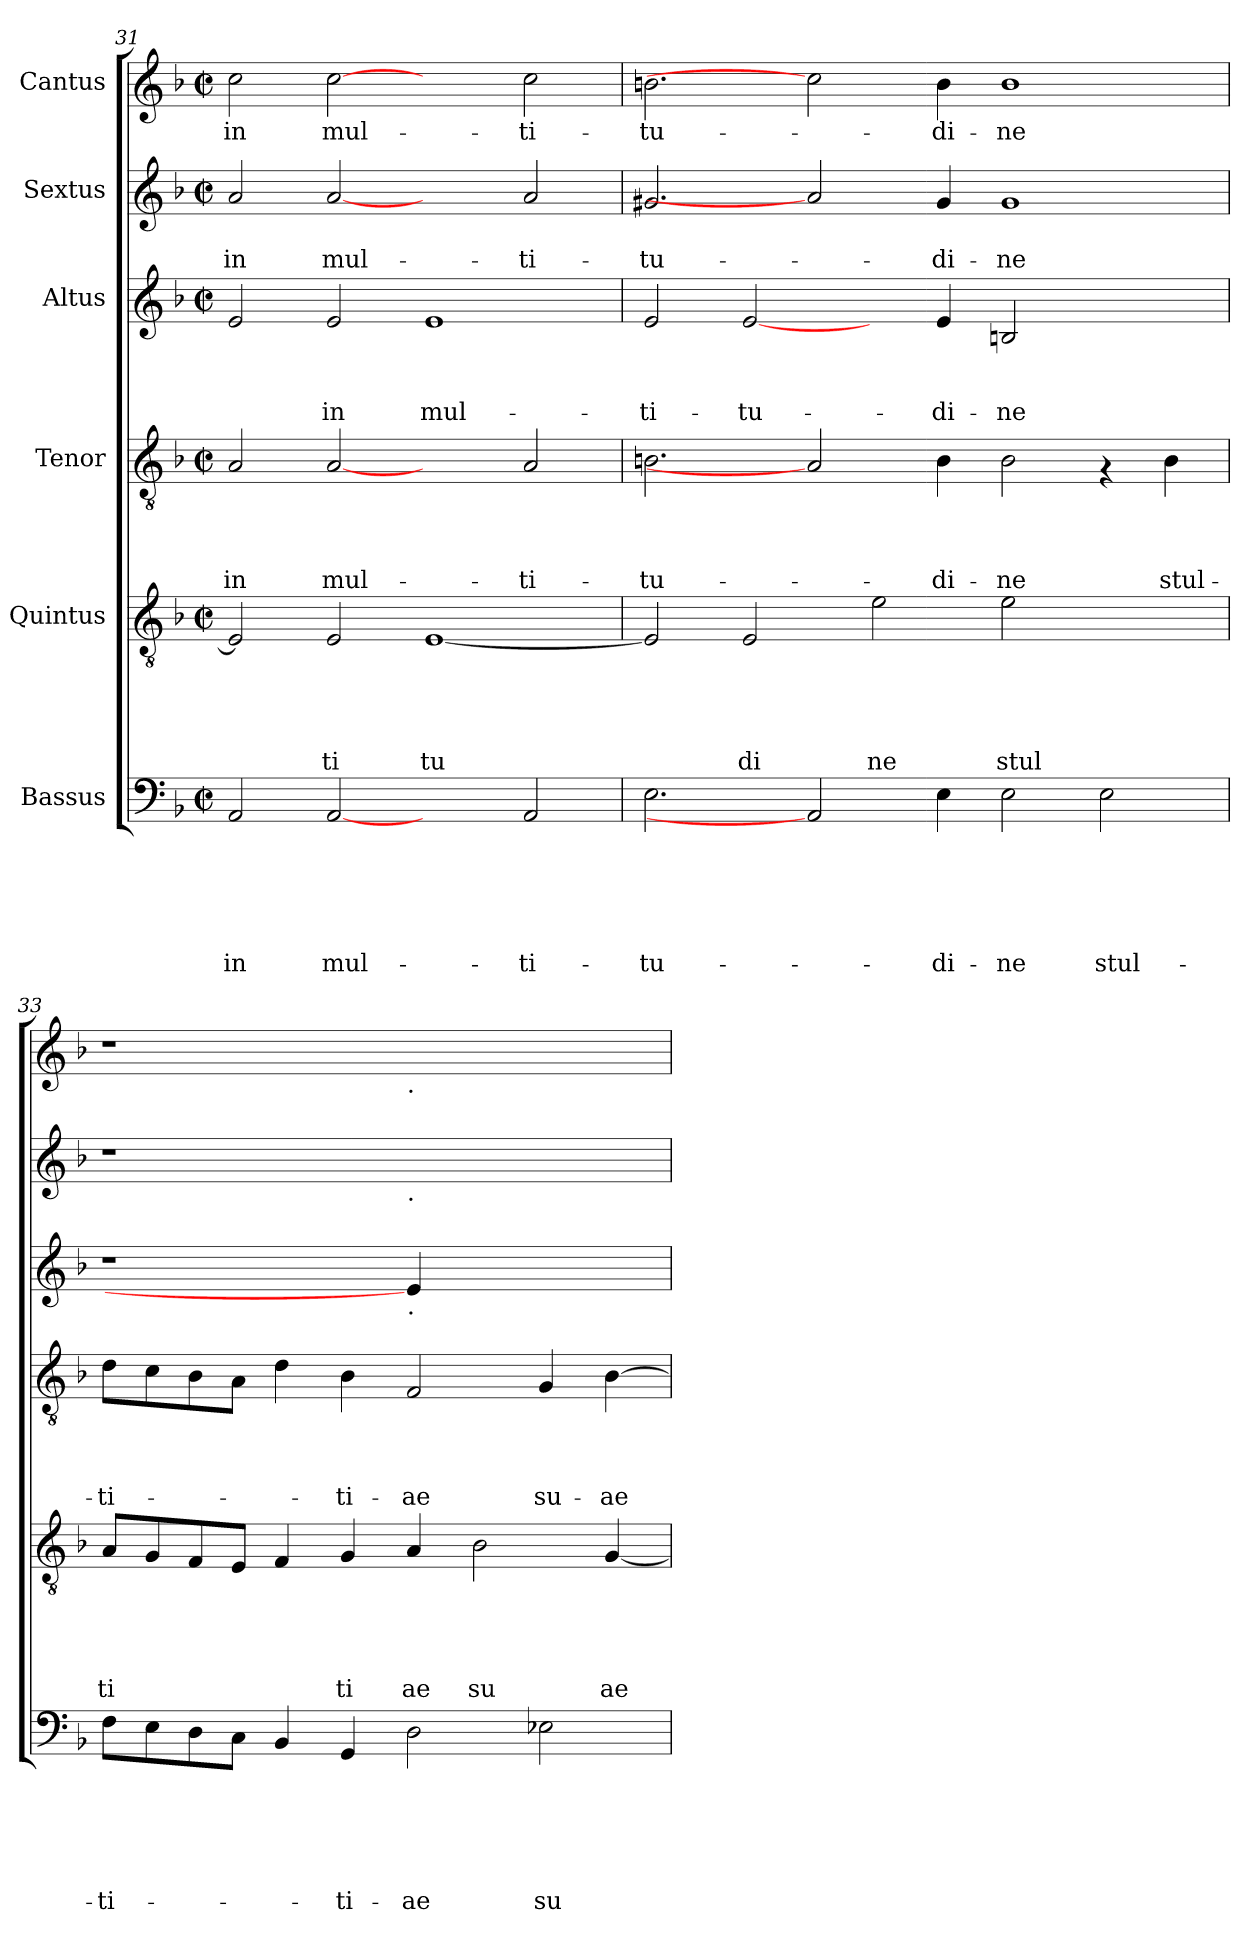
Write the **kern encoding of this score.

**kern	**text	**text	**text	**text	**text	**text	**kern	**text	**text	**text	**text	**text	**kern	**text	**text	**text	**text	**kern	**text	**text	**text	**kern	**text	**text	**kern	**text
*part6	*part6	*part6	*part6	*part6	*part6	*part6	*part5	*part5	*part5	*part5	*part5	*part5	*part4	*part4	*part4	*part4	*part4	*part3	*part3	*part3	*part3	*part2	*part2	*part2	*part1	*part1
*staff6	*staff6	*staff6	*staff6	*staff6	*staff6	*staff6	*staff5	*staff5	*staff5	*staff5	*staff5	*staff5	*staff4	*staff4	*staff4	*staff4	*staff4	*staff3	*staff3	*staff3	*staff3	*staff2	*staff2	*staff2	*staff1	*staff1
*I"Bassus	*	*	*	*	*	*	*I"Quintus	*	*	*	*	*	*I"Tenor	*	*	*	*	*I"Altus	*	*	*	*I"Sextus	*	*	*I"Cantus	*
*clefF4	*	*	*	*	*	*	*clefGv2	*	*	*	*	*	*clefGv2	*	*	*	*	*clefG2	*	*	*	*clefG2	*	*	*clefG2	*
*k[b-]	*	*	*	*	*	*	*k[b-]	*	*	*	*	*	*k[b-]	*	*	*	*	*k[b-]	*	*	*	*k[b-]	*	*	*k[b-]	*
*F:	*	*	*	*	*	*	*F:	*	*	*	*	*	*F:	*	*	*	*	*F:	*	*	*	*F:	*	*	*F:	*
*M2/2	*	*	*	*	*	*	*M2/2	*	*	*	*	*	*M2/2	*	*	*	*	*M2/2	*	*	*	*M2/2	*	*	*M2/2	*
*met(c|)	*	*	*	*	*	*	*met(c|)	*	*	*	*	*	*met(c|)	*	*	*	*	*met(c|)	*	*	*	*met(c|)	*	*	*met(c|)	*
=31	=31	=31	=31	=31	=31	=31	=31	=31	=31	=31	=31	=31	=31	=31	=31	=31	=31	=31	=31	=31	=31	=31	=31	=31	=31	=31
!	!	!	!	!	!	!LO:LY:b	!	!	!	!	!	!	!	!	!	!	!LO:LY:b	!	!	!	!	!	!	!LO:LY:b	!	!LO:LY:b
2AA/	.	.	.	.	.	in	2E/]	.	.	.	.	.	2A/	.	.	.	in	2e/	.	.	.	2a/	.	in	2cc\	in
!	!	!	!	!	!	!LO:LY:b	!	!	!	!	!	!LO:LY:b	!	!	!	!	!LO:LY:b	!	!	!	!LO:LY:b	!	!	!LO:LY:b	!	!LO:LY:b
[2AA	.	.	.	.	.	mul-	2E/	.	.	.	.	ti	[2A	.	.	.	mul-	2e/	.	.	in	[2a	.	mul-	[2cc	mul-
!	!	!	!	!	!	!	!	!	!	!	!	!LO:LY:b	!	!	!	!	!	!	!	!	!LO:LY:b	!	!	!	!	!
2ryy	.	.	.	.	.	.	[<1E	.	.	.	.	tu	2ryy	.	.	.	.	1e	.	.	mul-	2ryy	.	.	2ryy	.
!	!	!	!	!	!	!LO:LY:b	!	!	!	!	!	!	!	!	!	!	!LO:LY:b	!	!	!	!	!	!	!LO:LY:b	!	!LO:LY:b
2AA/	.	.	.	.	.	-ti-	.	.	.	.	.	.	2A/	.	.	.	-ti-	.	.	.	.	2a/	.	-ti-	2cc\	-ti-
=32	=32	=32	=32	=32	=32	=32	=32	=32	=32	=32	=32	=32	=32	=32	=32	=32	=32	=32	=32	=32	=32	=32	=32	=32	=32	=32
!	!	!	!	!	!	!LO:LY:b	!	!	!	!	!	!	!	!	!	!	!LO:LY:b	!	!	!	!LO:LY:b	!	!	!LO:LY:b	!	!LO:LY:b
2.E\	.	.	.	.	.	-tu-	2E/]	.	.	.	.	.	2.Bn\	.	.	.	-tu-	2e/	.	.	-ti-	2.g#X/	.	-tu-	2.bn\	-tu-
!	!	!	!	!	!	!	!	!	!	!	!	!LO:LY:b	!	!	!	!	!	!	!	!	!LO:LY:b	!	!	!	!	!
.	.	.	.	.	.	.	2E/	.	.	.	.	di	.	.	.	.	.	[2e/	.	.	-tu-	.	.	.	.	.
2AA]	.	.	.	.	.	.	.	.	.	.	.	.	2A]	.	.	.	.	.	.	.	.	2a]	.	.	2cc]	.
!	!	!	!	!	!	!	!	!	!	!	!	!LO:LY:b	!	!	!	!	!	!	!	!	!	!	!	!	!	!
.	.	.	.	.	.	.	2e\	.	.	.	.	ne	.	.	.	.	.	4ryy	.	.	.	.	.	.	.	.
!	!	!	!	!	!	!LO:LY:b	!	!	!	!	!	!	!	!	!	!	!LO:LY:b	!	!	!	!LO:LY:b	!	!	!LO:LY:b	!	!LO:LY:b
4E\	.	.	.	.	.	-di-	.	.	.	.	.	.	4B\	.	.	.	-di-	4e/	.	.	-di-	4g#/	.	-di-	4b\	-di-
!	!	!	!	!	!	!LO:LY:b	!	!	!	!	!	!LO:LY:b	!	!	!	!	!LO:LY:b	!	!	!	!LO:LY:b	!	!	!LO:LY:b	!	!LO:LY:b
2E\	.	.	.	.	.	-ne	2e\	.	.	.	.	stul	2B\	.	.	.	-ne	2Bn/	.	.	-ne	1g#	.	-ne	1b	-ne
!	!	!	!	!	!	!LO:LY:b	!	!	!	!	!	!	!	!	!	!	!	!	!	!	!	!	!	!	!	!
2E\	.	.	.	.	.	stul-	2ryy	.	.	.	.	.	4rF	.	.	.	.	2ryy	.	.	.	.	.	.	.	.
!	!	!	!	!	!	!	!	!	!	!	!	!	!	!	!	!	!LO:LY:b	!	!	!	!	!	!	!	!	!
.	.	.	.	.	.	.	.	.	.	.	.	.	4B\	.	.	.	stul-	.	.	.	.	.	.	.	.	.
=33	=33	=33	=33	=33	=33	=33	=33	=33	=33	=33	=33	=33	=33	=33	=33	=33	=33	=33	=33	=33	=33	=33	=33	=33	=33	=33
!	!	!	!	!	!	!LO:LY:b	!	!	!	!	!	!LO:LY:b	!	!	!	!	!LO:LY:b	!	!	!	!	!	!	!	!	!
8F\L	.	.	.	.	.	-ti-	8A/L	.	.	.	.	ti	8d\L	.	.	.	-ti-	1r	.	.	.	1r	.	.	1r	.
8E\	.	.	.	.	.	.	8G/	.	.	.	.	.	8c\	.	.	.	.	.	.	.	.	.	.	.	.	.
8D\	.	.	.	.	.	.	8F/	.	.	.	.	.	8B-\	.	.	.	.	.	.	.	.	.	.	.	.	.
8C\J	.	.	.	.	.	.	8E/J	.	.	.	.	.	8A\J	.	.	.	.	.	.	.	.	.	.	.	.	.
4BB-/	.	.	.	.	.	.	4F/	.	.	.	.	.	4d\	.	.	.	.	.	.	.	.	.	.	.	.	.
!	!	!	!	!	!	!LO:LY:b	!	!	!	!	!	!LO:LY:b	!	!	!	!	!LO:LY:b	!	!	!	!	!	!	!	!	!
4GG/	.	.	.	.	.	-ti-	4G/	.	.	.	.	ti	4B-\	.	.	.	-ti-	.	.	.	.	.	.	.	.	.
!	!	!	!	!	!	!	!	!	!	!	!	!	!	!	!	!	!	!	!	!	!	!	!	!	!LO:TX:b:t=.	!
!	!	!	!	!	!	!	!	!	!	!	!	!	!	!	!	!	!	!	!	!	!	!LO:TX:b:t=.	!	!	!	!
!	!	!	!	!	!	!	!	!	!	!	!	!	!	!	!	!	!	!LO:TX:b:t=.	!	!	!	!	!	!	!	!
!	!	!	!	!	!	!LO:LY:b	!	!	!	!	!	!LO:LY:b	!	!	!	!	!LO:LY:b	!	!	!	!	!	!	!	!	!
2D\	.	.	.	.	.	-ae	4A/	.	.	.	.	ae	2F/	.	.	.	-ae	4e/]	.	.	.	1ryy	.	.	1ryy	.
!	!	!	!	!	!	!	!	!	!	!	!	!LO:LY:b	!	!	!	!	!	!	!	!	!	!	!	!	!	!
.	.	.	.	.	.	.	2B-\	.	.	.	.	su	.	.	.	.	.	2.ryy	.	.	.	.	.	.	.	.
!	!	!	!	!	!	!LO:LY:b	!	!	!	!	!	!	!	!	!	!	!LO:LY:b	!	!	!	!	!	!	!	!	!
2E-X\	.	.	.	.	.	su-	.	.	.	.	.	.	4G/	.	.	.	su-	.	.	.	.	.	.	.	.	.
!	!	!	!	!	!	!	!	!	!	!	!	!LO:LY:b	!	!	!	!	!LO:LY:b	!	!	!	!	!	!	!	!	!
.	.	.	.	.	.	.	[<4G/	.	.	.	.	ae	[>4B-\	.	.	.	-ae	.	.	.	.	.	.	.	.	.
=	=	=	=	=	=	=	=	=	=	=	=	=	=	=	=	=	=	=	=	=	=	=	=	=	=	=
*-	*-	*-	*-	*-	*-	*-	*-	*-	*-	*-	*-	*-	*-	*-	*-	*-	*-	*-	*-	*-	*-	*-	*-	*-	*-	*-
